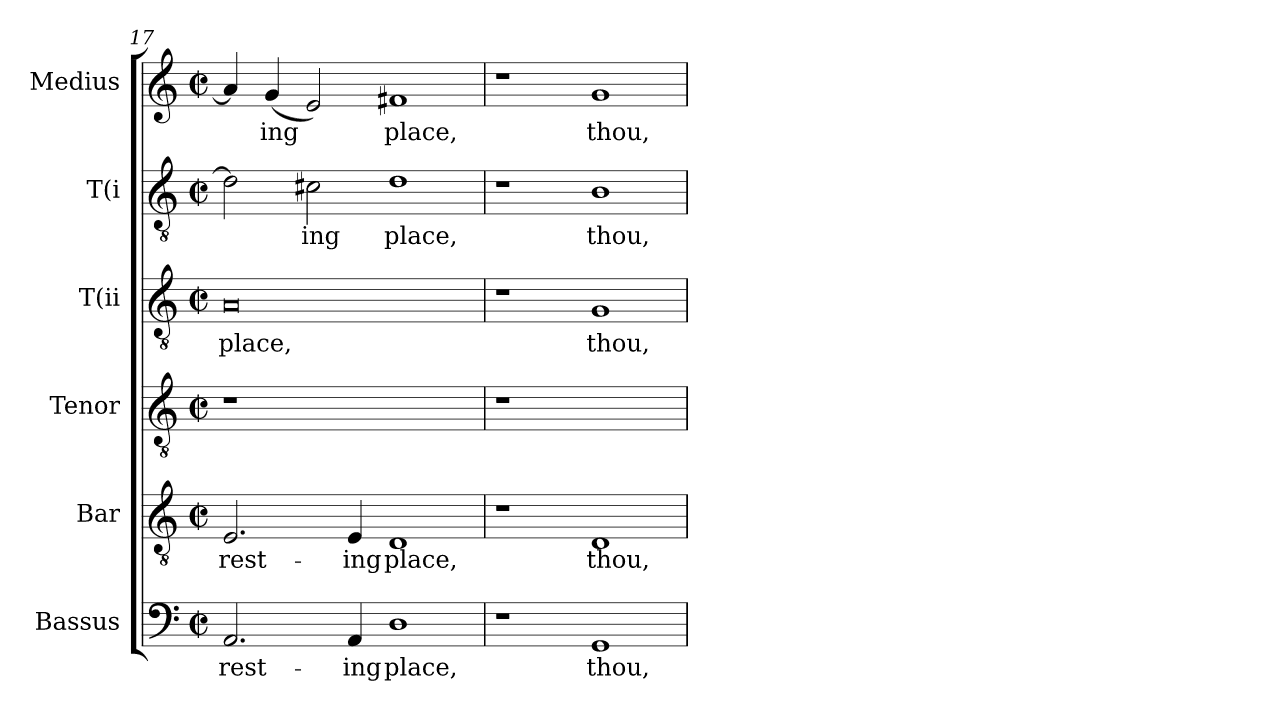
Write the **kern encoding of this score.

**kern	**text	**kern	**text	**kern	**kern	**text	**kern	**text	**kern	**text
*part6	*part6	*part5	*part5	*part4	*part3	*part3	*part2	*part2	*part1	*part1
*staff6	*staff6	*staff5	*staff5	*staff4	*staff3	*staff3	*staff2	*staff2	*staff1	*staff1
*I"Bassus	*	*I"Bar	*	*I"Tenor	*I"T(ii	*	*I"T(i	*	*I"Medius	*
*I'B	*	*I'Bar	*	*	*I'T(ii	*	*I'T(i	*	*I'M	*
*clefF4	*	*clefGv2	*	*clefGv2	*clefGv2	*	*clefGv2	*	*clefG2	*
*k[]	*	*k[]	*	*k[]	*k[]	*	*k[]	*	*k[]	*
*C:	*	*C:	*	*C:	*C:	*	*C:	*	*C:	*
*M2/2	*	*M2/2	*	*M2/2	*M2/2	*	*M2/2	*	*M2/2	*
*met(c|)	*	*met(c|)	*	*met(c|)	*met(c|)	*	*met(c|)	*	*met(c|)	*
=17	=17	=17	=17	=17	=17	=17	=17	=17	=17	=17
!	!LO:LY:b:cj	!	!LO:LY:b:cj	!	!	!LO:LY:b:cj	!	!LO:LY:b:rj	!	!LO:LY:b:cj
2.AA/	rest-	2.E/	rest-	1r	0A	place,	2d\]	--	4a/]	--
!	!	!	!	!	!	!	!	!	!	!LO:LY:b:cj
.	.	.	.	.	.	.	.	.	(<4g/	-ing
!	!	!	!	!	!	!	!	!LO:LY:b:rj	!	!LO:LY:b:cj
.	.	.	.	.	.	.	2c#X\	-ing	2e/)	.
!	!LO:LY:b:cj	!	!LO:LY:b:cj	!	!	!	!	!	!	!
4AA/	-ing	4E/	-ing	.	.	.	.	.	.	.
!	!LO:LY:b:cj	!	!LO:LY:b:cj	!	!	!	!	!LO:LY:b:rj	!	!LO:LY:b:cj
1D	place,	1D	place,	1ryy	.	.	1d	place,	1f#X	place,
=18	=18	=18	=18	=18	=18	=18	=18	=18	=18	=18
1r	.	1r	.	1r	1r	.	1r	.	1r	.
!	!LO:LY:b:cj	!	!LO:LY:b:cj	!	!	!LO:LY:b:cj	!	!LO:LY:b:rj	!	!LO:LY:b:cj
1GG	thou,	1D	thou,	1ryy	1G	thou,	1B	thou,	1g	thou,
=	=	=	=	=	=	=	=	=	=	=
*-	*-	*-	*-	*-	*-	*-	*-	*-	*-	*-
